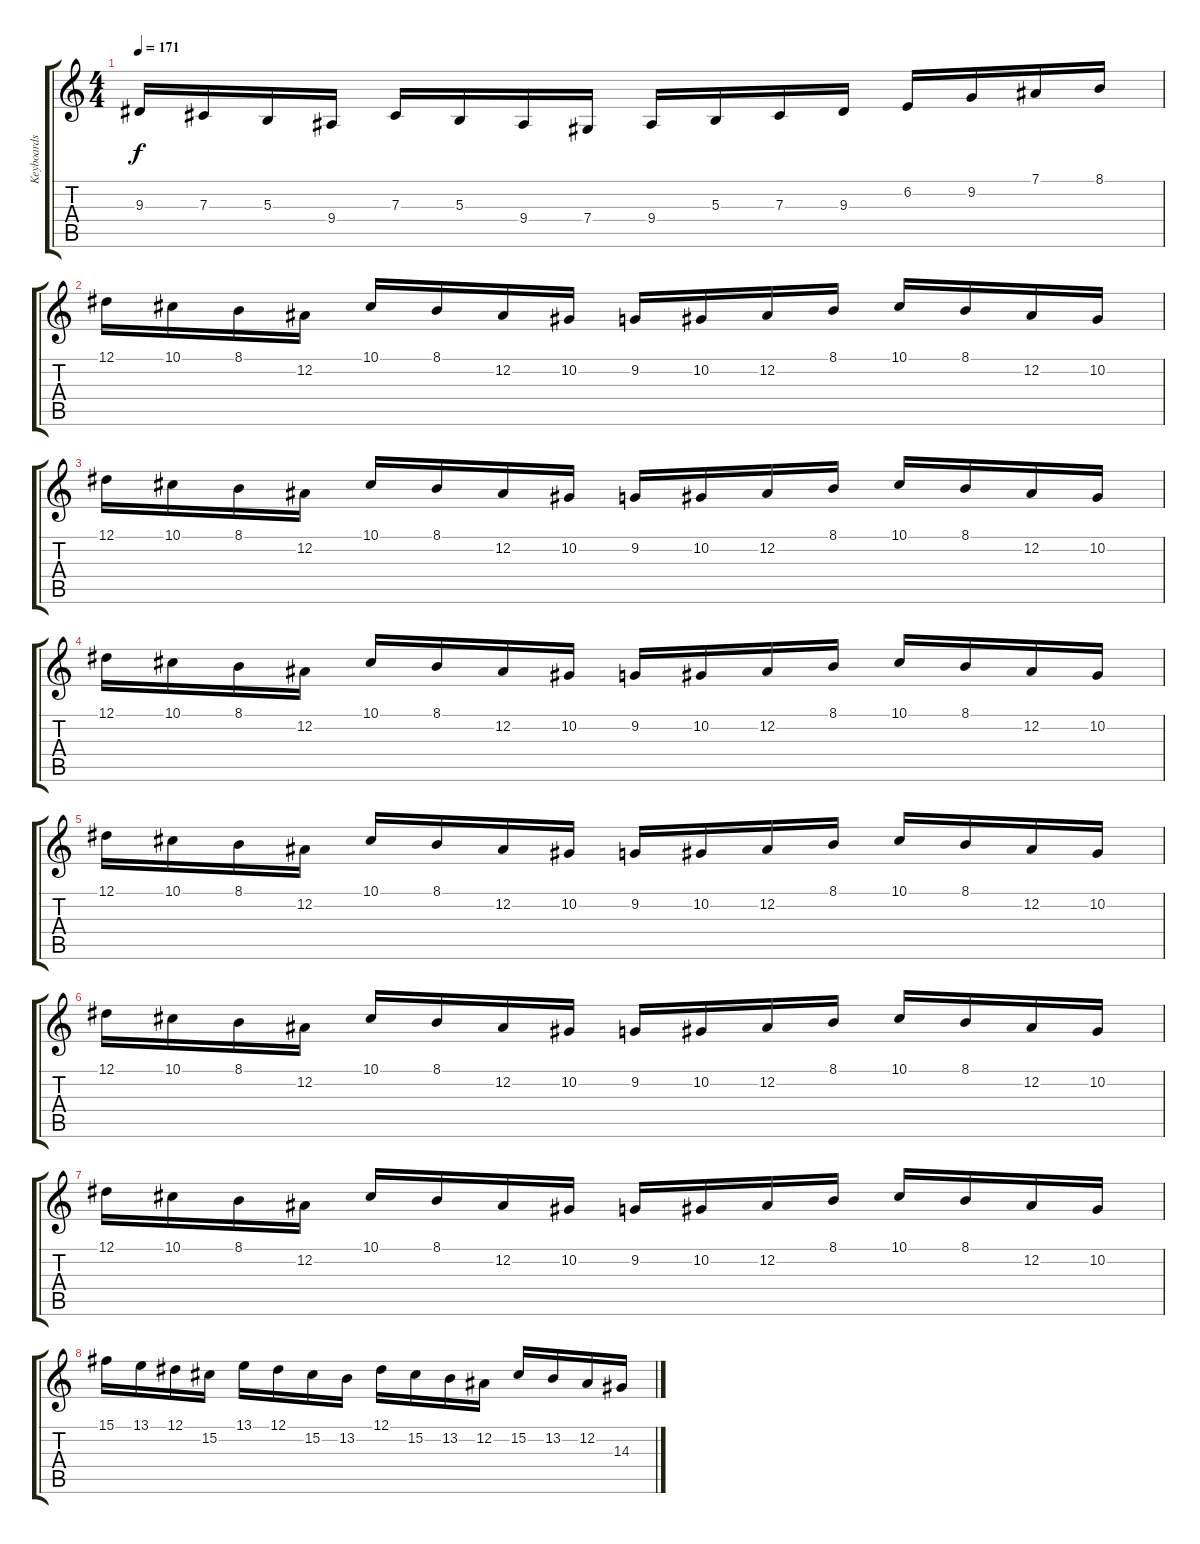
\track ("Keyboards" "Keyboards") {instrument harpsichord}
\staff {score tabs}
\tuning (Eb4 Bb3 Gb3 Db3 Ab2 Eb2) {hide}
\ts (4 4)
\tempo 171
\clef g2
\ks c
9.3.16{dy f} 7.3.16 5.3.16 9.4.16 7.3.16 5.3.16 9.4.16 7.4.16 9.4.16 5.3.16 7.3.16 9.3.16 6.2.16 9.2.16 7.1.16 8.1.16 |
12.1.16 10.1.16 8.1.16 12.2.16 10.1.16 8.1.16 12.2.16 10.2.16 9.2.16 10.2.16 12.2.16 8.1.16 10.1.16 8.1.16 12.2.16 10.2.16 |
12.1.16 10.1.16 8.1.16 12.2.16 10.1.16 8.1.16 12.2.16 10.2.16 9.2.16 10.2.16 12.2.16 8.1.16 10.1.16 8.1.16 12.2.16 10.2.16 |
12.1.16 10.1.16 8.1.16 12.2.16 10.1.16 8.1.16 12.2.16 10.2.16 9.2.16 10.2.16 12.2.16 8.1.16 10.1.16 8.1.16 12.2.16 10.2.16 |
12.1.16 10.1.16 8.1.16 12.2.16 10.1.16 8.1.16 12.2.16 10.2.16 9.2.16 10.2.16 12.2.16 8.1.16 10.1.16 8.1.16 12.2.16 10.2.16 |
12.1.16 10.1.16 8.1.16 12.2.16 10.1.16 8.1.16 12.2.16 10.2.16 9.2.16 10.2.16 12.2.16 8.1.16 10.1.16 8.1.16 12.2.16 10.2.16 |
12.1.16 10.1.16 8.1.16 12.2.16 10.1.16 8.1.16 12.2.16 10.2.16 9.2.16 10.2.16 12.2.16 8.1.16 10.1.16 8.1.16 12.2.16 10.2.16 |
15.1.16 13.1.16 12.1.16 15.2.16 13.1.16 12.1.16 15.2.16 13.2.16 12.1.16 15.2.16 13.2.16 12.2.16 15.2.16 13.2.16 12.2.16 14.3.16
